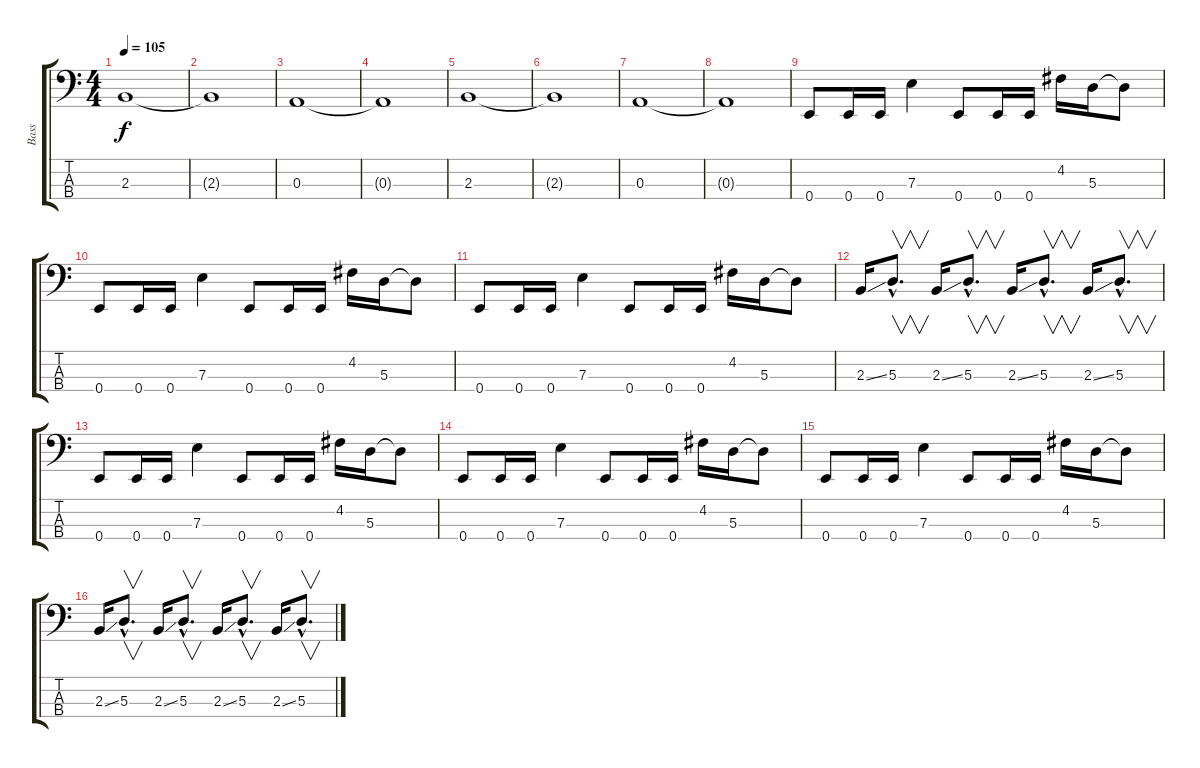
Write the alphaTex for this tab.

\track ("Bass" "Bass") {instrument electricbassfinger}
\staff {score tabs}
\tuning (G2 D2 A1 E1) {hide}
\ts (4 4)
\tempo 105
\clef f4
\ks c
2.3.1{dy f} |
2.3{t}.1 |
0.3.1 |
0.3{t}.1 |
2.3.1 |
2.3{t}.1 |
0.3.1 |
0.3{t}.1 |
0.4.8 0.4.16 0.4.16 7.3.4 0.4.8 0.4.16 0.4.16 4.2.16 5.3.16 5.3{t}.8 |
0.4.8 0.4.16 0.4.16 7.3.4 0.4.8 0.4.16 0.4.16 4.2.16 5.3.16 5.3{t}.8 |
0.4.8 0.4.16 0.4.16 7.3.4 0.4.8 0.4.16 0.4.16 4.2.16 5.3.16 5.3{t}.8 |
2.3{ss}.16 5.3{hac}.8{v d} 2.3{ss}.16 5.3{hac}.8{v d} 2.3{ss}.16 5.3{hac}.8{v d} 2.3{ss}.16 5.3{hac}.8{v d} |
0.4.8 0.4.16 0.4.16 7.3.4 0.4.8 0.4.16 0.4.16 4.2.16 5.3.16 5.3{t}.8 |
0.4.8 0.4.16 0.4.16 7.3.4 0.4.8 0.4.16 0.4.16 4.2.16 5.3.16 5.3{t}.8 |
0.4.8 0.4.16 0.4.16 7.3.4 0.4.8 0.4.16 0.4.16 4.2.16 5.3.16 5.3{t}.8 |
2.3{ss}.16 5.3{hac}.8{v d} 2.3{ss}.16 5.3{hac}.8{v d} 2.3{ss}.16 5.3{hac}.8{v d} 2.3{ss}.16 5.3{hac}.8{v d}
